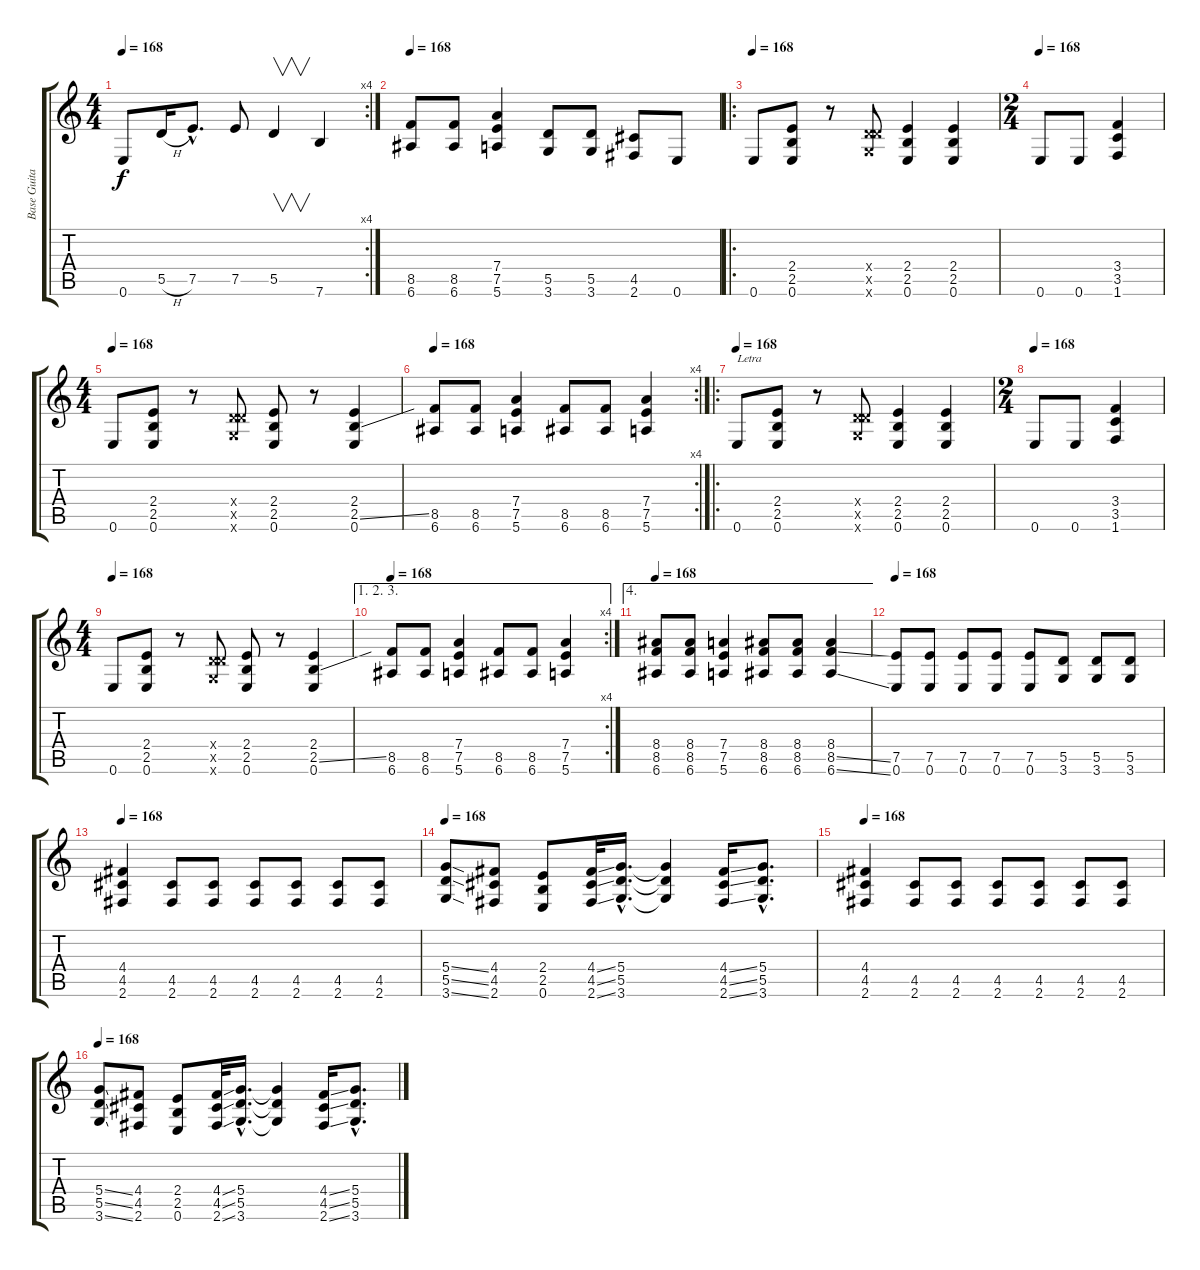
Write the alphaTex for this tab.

\track ("Base Guitar" "Base Guita") {instrument distortionguitar}
\staff {score tabs}
\tuning (E4 B3 G3 D3 A2 E2) {hide}
\rc 4
\ts (4 4)
\tempo 168
\clef g2
\ks c
0.6.8{dy f} 5.5{h}.16 7.5{hac}.8{d} 7.5.8 5.5.4{v} 7.6.4 |
\tempo 168
(8.5 6.6).8 (8.5 6.6).8 (7.4 7.5 5.6).4 (5.5 3.6).8 (5.5 3.6).8 (4.5 2.6).8 0.6.8 |
\ro
\tempo 168
0.6.8 (2.4 2.5 0.6).8 r.8 (0.4{x} 5.5{x} 3.6{x}).8 (2.4 2.5 0.6).4 (2.4 2.5 0.6).4 |
\ts (2 4)
\tempo 168
0.6.8 0.6.8 (3.4 3.5 1.6).4 |
\ts (4 4)
\tempo 168
0.6.8 (2.4 2.5 0.6).8 r.8 (0.4{x} 5.5{x} 3.6{x}).8 (2.4 2.5 0.6).8 r.8 (2.4 2.5{ss} 0.6).4 |
\rc 4
\tempo 168
(8.5 6.6).8 (8.5 6.6).8 (7.4 7.5 5.6).4 (8.5 6.6).8 (8.5 6.6).8 (7.4 7.5 5.6).4 |
\ro
\tempo 168
0.6.8{txt "Letra"} (2.4 2.5 0.6).8 r.8 (0.4{x} 5.5{x} 3.6{x}).8 (2.4 2.5 0.6).4 (2.4 2.5 0.6).4 |
\ts (2 4)
\tempo 168
0.6.8 0.6.8 (3.4 3.5 1.6).4 |
\ts (4 4)
\tempo 168
0.6.8 (2.4 2.5 0.6).8 r.8 (0.4{x} 5.5{x} 3.6{x}).8 (2.4 2.5 0.6).8 r.8 (2.4 2.5{ss} 0.6).4 |
\ae (1 2 3)
\rc 4
\tempo 168
(8.5 6.6).8 (8.5 6.6).8 (7.4 7.5 5.6).4 (8.5 6.6).8 (8.5 6.6).8 (7.4 7.5 5.6).4 |
\ae 4
\tempo 168
(8.4 8.5 6.6).8 (8.4 8.5 6.6).8 (7.4 7.5 5.6).4 (8.4 8.5 6.6).8 (8.4 8.5 6.6).8 (8.4 8.5{ss} 6.6{ss}).4 |
\tempo 168
(7.5 0.6).8 (7.5 0.6).8 (7.5 0.6).8 (7.5 0.6).8 (7.5 0.6).8 (5.5 3.6).8 (5.5 3.6).8 (5.5 3.6).8 |
\tempo 168
(4.4 4.5 2.6).4 (4.5 2.6).8 (4.5 2.6).8 (4.5 2.6).8 (4.5 2.6).8 (4.5 2.6).8 (4.5 2.6).8 |
\tempo 168
(5.4{ss} 5.5{ss} 3.6{ss}).8 (4.4 4.5 2.6).8 (2.4 2.5 0.6).8 (4.4{ss} 4.5{ss} 2.6{ss}).32 (5.4{hac} 5.5{hac} 3.6{hac}).16{d} (5.4{t} 5.5{t} 3.6{t}).4 (4.4{ss} 4.5{ss} 2.6{ss}).16 (5.4{hac} 5.5{hac} 3.6{hac}).8{d} |
\tempo 168
(4.4 4.5 2.6).4 (4.5 2.6).8 (4.5 2.6).8 (4.5 2.6).8 (4.5 2.6).8 (4.5 2.6).8 (4.5 2.6).8 |
\tempo 168
(5.4{ss} 5.5{ss} 3.6{ss}).8 (4.4 4.5 2.6).8 (2.4 2.5 0.6).8 (4.4{ss} 4.5{ss} 2.6{ss}).32 (5.4{hac} 5.5{hac} 3.6{hac}).16{d} (5.4{t} 5.5{t} 3.6{t}).4 (4.4{ss} 4.5{ss} 2.6{ss}).16 (5.4{hac} 5.5{hac} 3.6{hac}).8{d}
